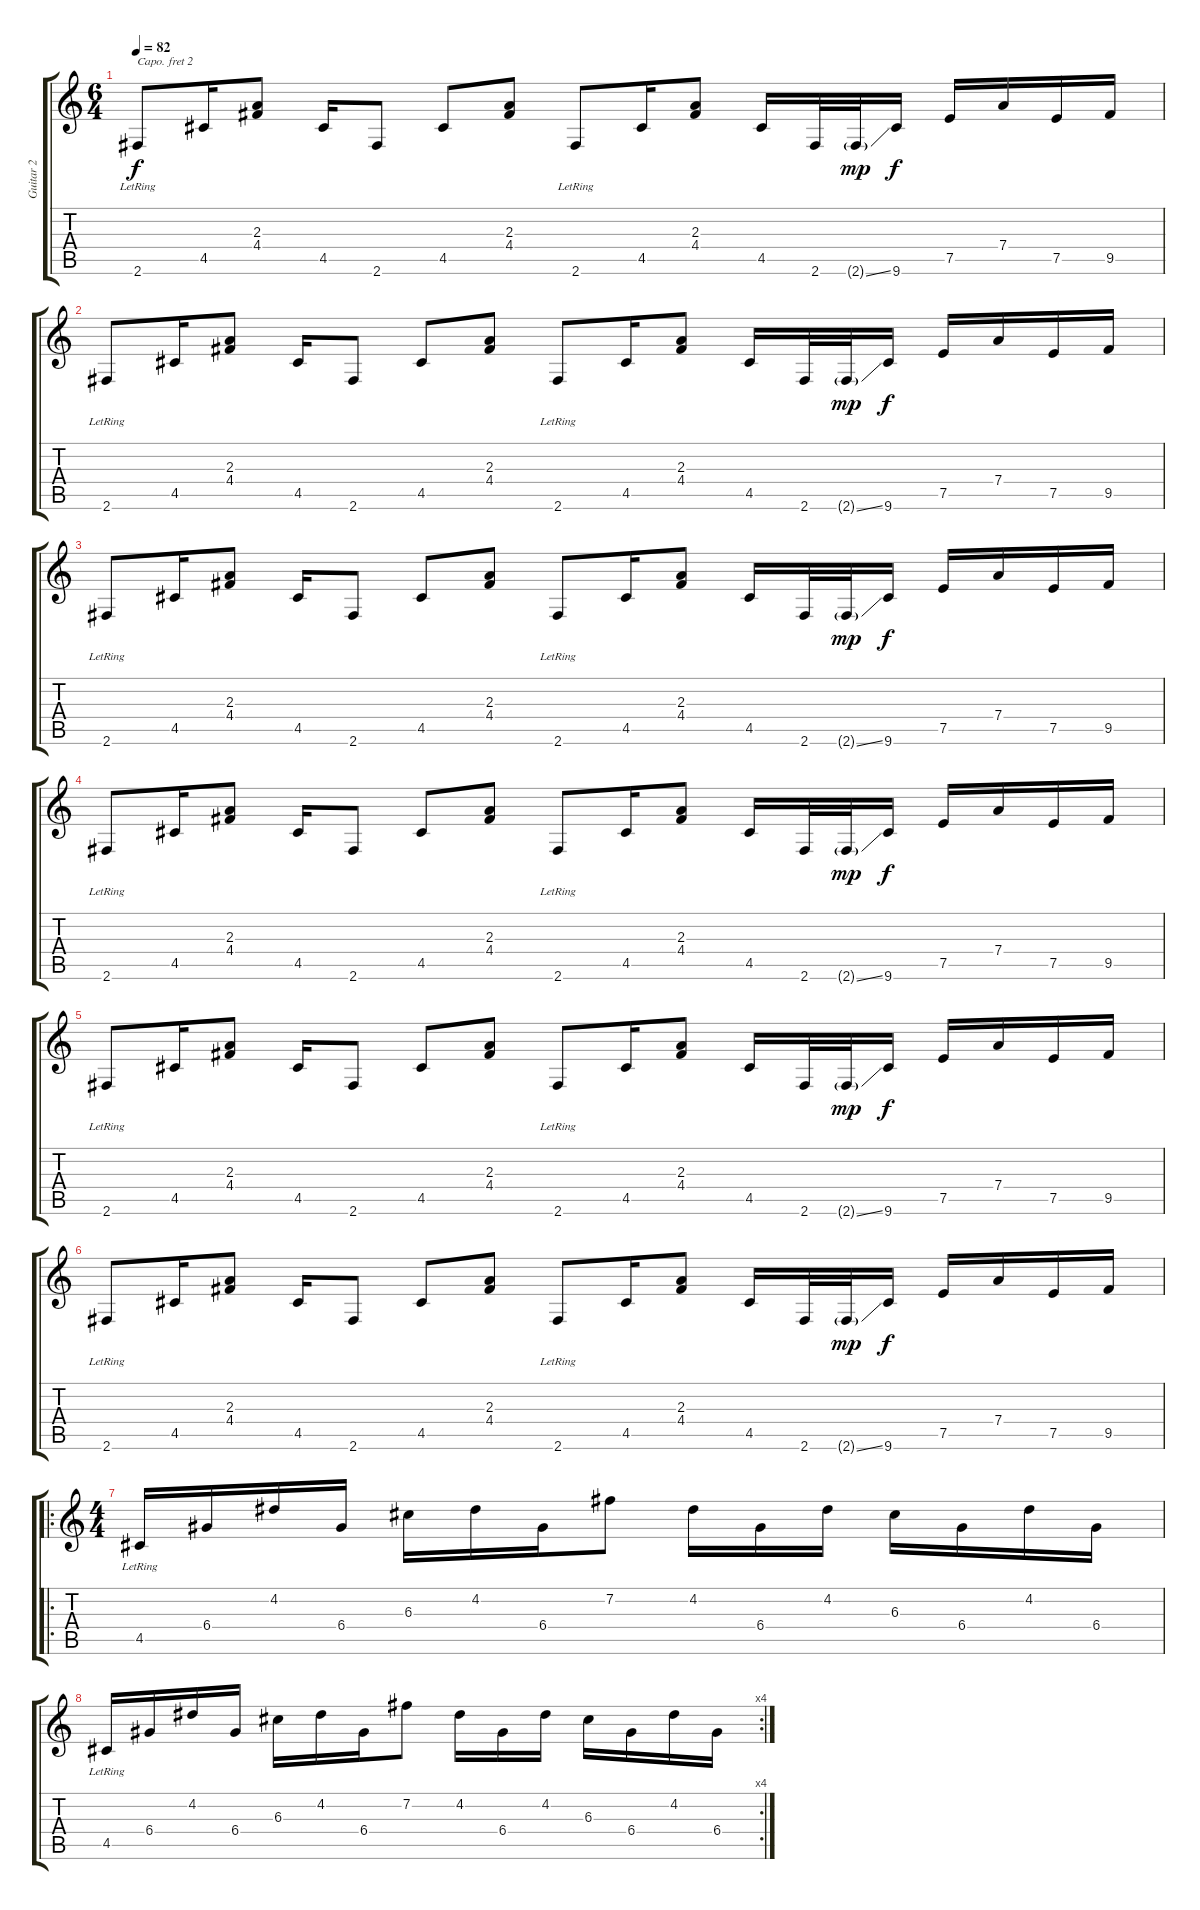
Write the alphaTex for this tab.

\track ("Guitar 2" "Guitar 2") {instrument electricguitarjazz}
\staff {score tabs}
\capo 2
\tuning (D4 A3 F3 C3 G2 D2) {hide}
\ts (6 4)
\tempo 82
\clef g2
\ks c
2.6{lr}.8{dy f} 4.5.16 (2.3 4.4).8 4.5.16 2.6.8 4.5.8 (2.3 4.4).8 2.6{lr}.8 4.5.16 (2.3 4.4).8 4.5.16 2.6.32 2.6{ss g}.32{dy mp} 9.6.16{dy f} 7.5.16 7.4.16 7.5.16 9.5.16 |
2.6{lr}.8 4.5.16 (2.3 4.4).8 4.5.16 2.6.8 4.5.8 (2.3 4.4).8 2.6{lr}.8 4.5.16 (2.3 4.4).8 4.5.16 2.6.32 2.6{ss g}.32{dy mp} 9.6.16{dy f} 7.5.16 7.4.16 7.5.16 9.5.16 |
2.6{lr}.8 4.5.16 (2.3 4.4).8 4.5.16 2.6.8 4.5.8 (2.3 4.4).8 2.6{lr}.8 4.5.16 (2.3 4.4).8 4.5.16 2.6.32 2.6{ss g}.32{dy mp} 9.6.16{dy f} 7.5.16 7.4.16 7.5.16 9.5.16 |
2.6{lr}.8 4.5.16 (2.3 4.4).8 4.5.16 2.6.8 4.5.8 (2.3 4.4).8 2.6{lr}.8 4.5.16 (2.3 4.4).8 4.5.16 2.6.32 2.6{ss g}.32{dy mp} 9.6.16{dy f} 7.5.16 7.4.16 7.5.16 9.5.16 |
2.6{lr}.8 4.5.16 (2.3 4.4).8 4.5.16 2.6.8 4.5.8 (2.3 4.4).8 2.6{lr}.8 4.5.16 (2.3 4.4).8 4.5.16 2.6.32 2.6{ss g}.32{dy mp} 9.6.16{dy f} 7.5.16 7.4.16 7.5.16 9.5.16 |
2.6{lr}.8 4.5.16 (2.3 4.4).8 4.5.16 2.6.8 4.5.8 (2.3 4.4).8 2.6{lr}.8 4.5.16 (2.3 4.4).8 4.5.16 2.6.32 2.6{ss g}.32{dy mp} 9.6.16{dy f} 7.5.16 7.4.16 7.5.16 9.5.16 |
\ro
\ts (4 4)
4.5{lr}.16 6.4.16 4.2.16 6.4.16 6.3.16 4.2.16 6.4.16 7.2.8 4.2.16 6.4.16 4.2.16 6.3.16 6.4.16 4.2.16 6.4.16 |
\rc 4
4.5{lr}.16 6.4.16 4.2.16 6.4.16 6.3.16 4.2.16 6.4.16 7.2.8 4.2.16 6.4.16 4.2.16 6.3.16 6.4.16 4.2.16 6.4.16
